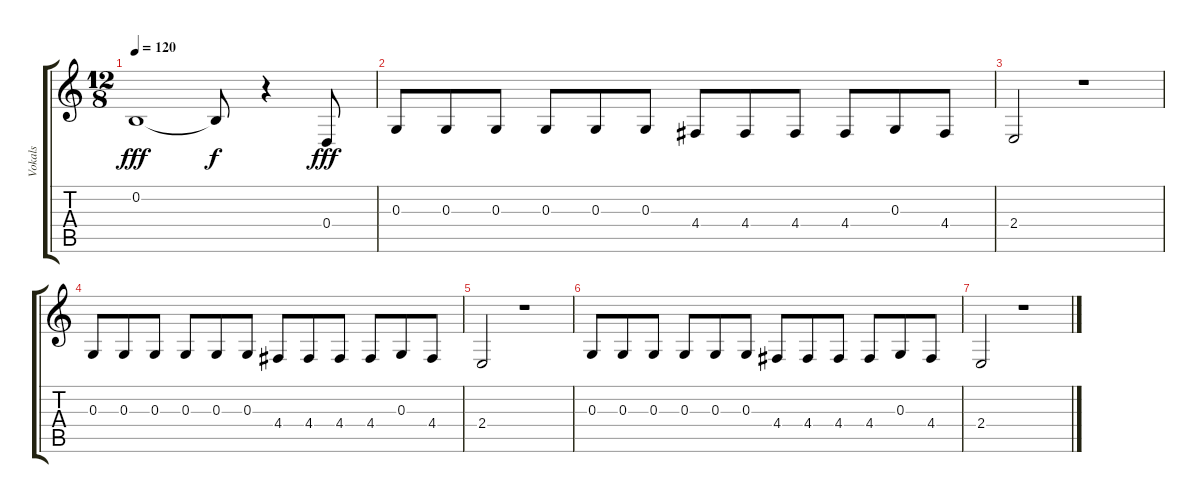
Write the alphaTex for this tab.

\track ("Vokals" "Vokals") {instrument tenorsax}
\staff {score tabs}
\tuning (E4 B3 G3 D3 A2 E2) {hide}
\ts (12 8)
\tempo 120
\clef g2
\ks c
0.2.1{dy fff} 0.2{t}.8{dy f} r.4 0.4.8{dy fff} |
0.3.8 0.3.8 0.3.8 0.3.8 0.3.8 0.3.8 4.4.8 4.4.8 4.4.8 4.4.8 0.3.8 4.4.8 |
2.4.2 r.1 |
0.3.8 0.3.8 0.3.8 0.3.8 0.3.8 0.3.8 4.4.8 4.4.8 4.4.8 4.4.8 0.3.8 4.4.8 |
2.4.2 r.1 |
0.3.8 0.3.8 0.3.8 0.3.8 0.3.8 0.3.8 4.4.8 4.4.8 4.4.8 4.4.8 0.3.8 4.4.8 |
2.4.2 r.1
